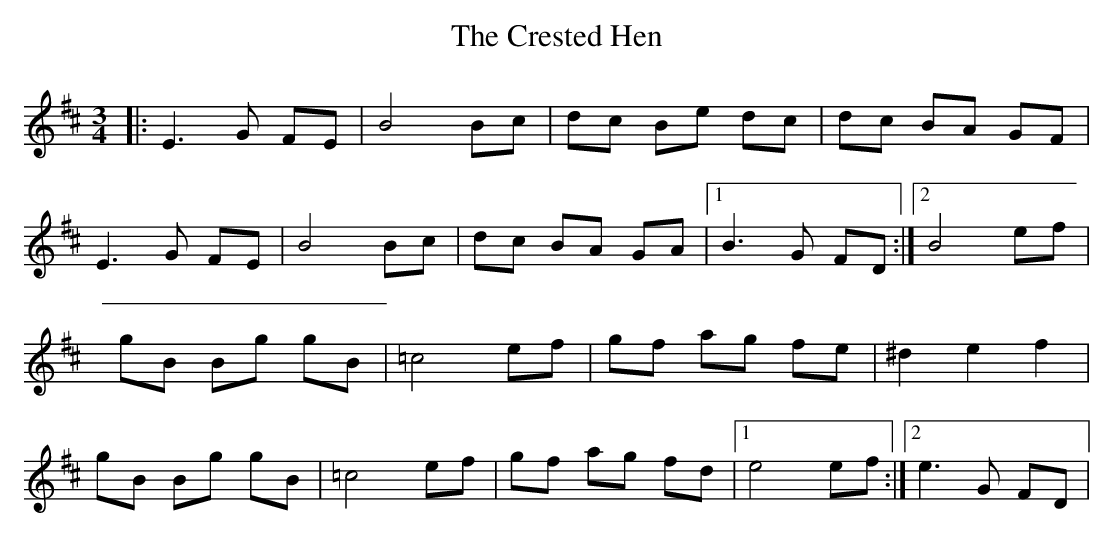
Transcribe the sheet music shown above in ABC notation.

X:1
T:The Crested Hen
M:3/4
L:1/8
K:Edor
|:E3 G FE|B4 Bc|dc Be dc|dc BA GF|
E3 G FE|B4 Bc|dc BA GA|1 B3 G FD:|2 B4 ef|
gB Bg gB|=c4 ef|gf ag fe|^d2 e2 f2|
gB Bg gB|=c4 ef|gf ag fd|1 e4 ef:|2 e3 G FD|
